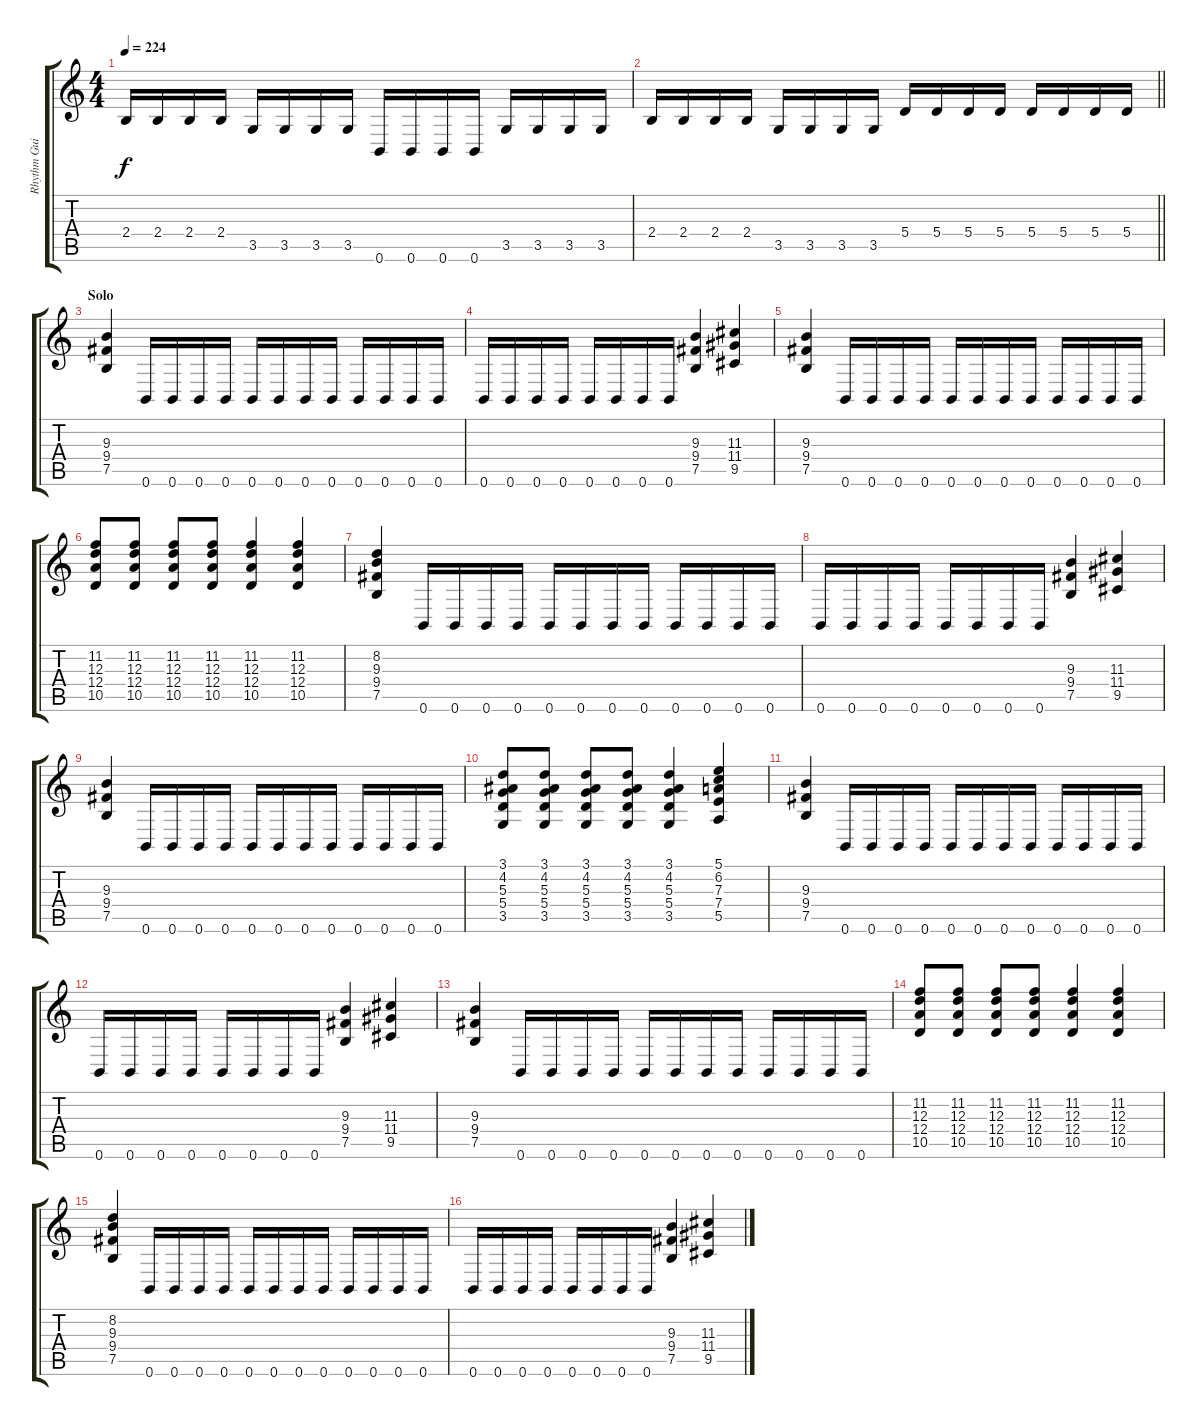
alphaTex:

\track ("Rhythm Guitar II" "Rhythm Gui") {instrument distortionguitar}
\staff {score tabs}
\tuning (B3 Gb3 D3 A2 E2 B1) {hide}
\ts (4 4)
\tempo 224
\clef g2
\ks c
2.4.16{dy f} 2.4.16 2.4.16 2.4.16 3.5.16 3.5.16 3.5.16 3.5.16 0.6.16 0.6.16 0.6.16 0.6.16 3.5.16 3.5.16 3.5.16 3.5.16 |
\barLineRight lightlight
2.4.16 2.4.16 2.4.16 2.4.16 3.5.16 3.5.16 3.5.16 3.5.16 5.4.16 5.4.16 5.4.16 5.4.16 5.4.16 5.4.16 5.4.16 5.4.16 |
\section ("" "Solo")
(9.3 9.4 7.5).4 0.6.16 0.6.16 0.6.16 0.6.16 0.6.16 0.6.16 0.6.16 0.6.16 0.6.16 0.6.16 0.6.16 0.6.16 |
0.6.16 0.6.16 0.6.16 0.6.16 0.6.16 0.6.16 0.6.16 0.6.16 (9.3 9.4 7.5).4 (11.3 11.4 9.5).4 |
(9.3 9.4 7.5).4 0.6.16 0.6.16 0.6.16 0.6.16 0.6.16 0.6.16 0.6.16 0.6.16 0.6.16 0.6.16 0.6.16 0.6.16 |
(11.2 12.3 12.4 10.5).8 (11.2 12.3 12.4 10.5).8 (11.2 12.3 12.4 10.5).8 (11.2 12.3 12.4 10.5).8 (11.2 12.3 12.4 10.5).4 (11.2 12.3 12.4 10.5).4 |
(8.2 9.3 9.4 7.5).4 0.6.16 0.6.16 0.6.16 0.6.16 0.6.16 0.6.16 0.6.16 0.6.16 0.6.16 0.6.16 0.6.16 0.6.16 |
0.6.16 0.6.16 0.6.16 0.6.16 0.6.16 0.6.16 0.6.16 0.6.16 (9.3 9.4 7.5).4 (11.3 11.4 9.5).4 |
(9.3 9.4 7.5).4 0.6.16 0.6.16 0.6.16 0.6.16 0.6.16 0.6.16 0.6.16 0.6.16 0.6.16 0.6.16 0.6.16 0.6.16 |
(3.1 4.2 5.3 5.4 3.5).8 (3.1 4.2 5.3 5.4 3.5).8 (3.1 4.2 5.3 5.4 3.5).8 (3.1 4.2 5.3 5.4 3.5).8 (3.1 4.2 5.3 5.4 3.5).4 (5.1 6.2 7.3 7.4 5.5).4 |
(9.3 9.4 7.5).4 0.6.16 0.6.16 0.6.16 0.6.16 0.6.16 0.6.16 0.6.16 0.6.16 0.6.16 0.6.16 0.6.16 0.6.16 |
0.6.16 0.6.16 0.6.16 0.6.16 0.6.16 0.6.16 0.6.16 0.6.16 (9.3 9.4 7.5).4 (11.3 11.4 9.5).4 |
(9.3 9.4 7.5).4 0.6.16 0.6.16 0.6.16 0.6.16 0.6.16 0.6.16 0.6.16 0.6.16 0.6.16 0.6.16 0.6.16 0.6.16 |
(11.2 12.3 12.4 10.5).8 (11.2 12.3 12.4 10.5).8 (11.2 12.3 12.4 10.5).8 (11.2 12.3 12.4 10.5).8 (11.2 12.3 12.4 10.5).4 (11.2 12.3 12.4 10.5).4 |
(8.2 9.3 9.4 7.5).4 0.6.16 0.6.16 0.6.16 0.6.16 0.6.16 0.6.16 0.6.16 0.6.16 0.6.16 0.6.16 0.6.16 0.6.16 |
0.6.16 0.6.16 0.6.16 0.6.16 0.6.16 0.6.16 0.6.16 0.6.16 (9.3 9.4 7.5).4 (11.3 11.4 9.5).4
